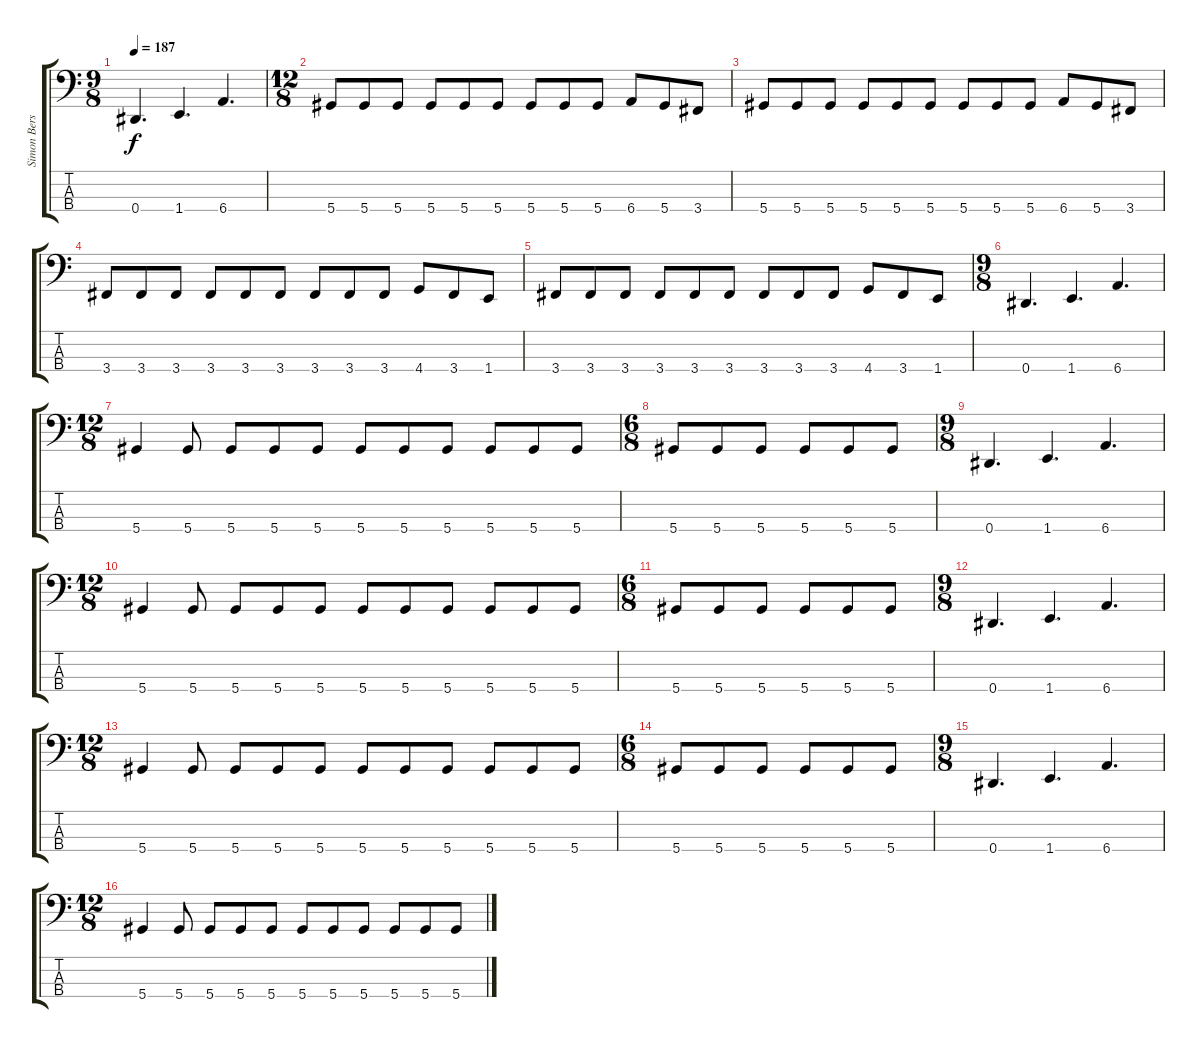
\track ("Simon Berserker" "Simon Bers") {instrument electricbasspick}
\staff {score tabs}
\tuning (Gb2 Db2 Ab1 Eb1) {hide}
\ts (9 8)
\tempo 187
\clef f4
\ks c
0.4.4{d dy f} 1.4.4{d} 6.4.4{d} |
\ts (12 8)
5.4.8 5.4.8 5.4.8 5.4.8 5.4.8 5.4.8 5.4.8 5.4.8 5.4.8 6.4.8 5.4.8 3.4.8 |
5.4.8 5.4.8 5.4.8 5.4.8 5.4.8 5.4.8 5.4.8 5.4.8 5.4.8 6.4.8 5.4.8 3.4.8 |
3.4.8 3.4.8 3.4.8 3.4.8 3.4.8 3.4.8 3.4.8 3.4.8 3.4.8 4.4.8 3.4.8 1.4.8 |
3.4.8 3.4.8 3.4.8 3.4.8 3.4.8 3.4.8 3.4.8 3.4.8 3.4.8 4.4.8 3.4.8 1.4.8 |
\ts (9 8)
0.4.4{d} 1.4.4{d} 6.4.4{d} |
\ts (12 8)
5.4.4 5.4.8 5.4.8 5.4.8 5.4.8 5.4.8 5.4.8 5.4.8 5.4.8 5.4.8 5.4.8 |
\ts (6 8)
5.4.8 5.4.8 5.4.8 5.4.8 5.4.8 5.4.8 |
\ts (9 8)
0.4.4{d} 1.4.4{d} 6.4.4{d} |
\ts (12 8)
5.4.4 5.4.8 5.4.8 5.4.8 5.4.8 5.4.8 5.4.8 5.4.8 5.4.8 5.4.8 5.4.8 |
\ts (6 8)
5.4.8 5.4.8 5.4.8 5.4.8 5.4.8 5.4.8 |
\ts (9 8)
0.4.4{d} 1.4.4{d} 6.4.4{d} |
\ts (12 8)
5.4.4 5.4.8 5.4.8 5.4.8 5.4.8 5.4.8 5.4.8 5.4.8 5.4.8 5.4.8 5.4.8 |
\ts (6 8)
5.4.8 5.4.8 5.4.8 5.4.8 5.4.8 5.4.8 |
\ts (9 8)
0.4.4{d} 1.4.4{d} 6.4.4{d} |
\ts (12 8)
5.4.4 5.4.8 5.4.8 5.4.8 5.4.8 5.4.8 5.4.8 5.4.8 5.4.8 5.4.8 5.4.8
